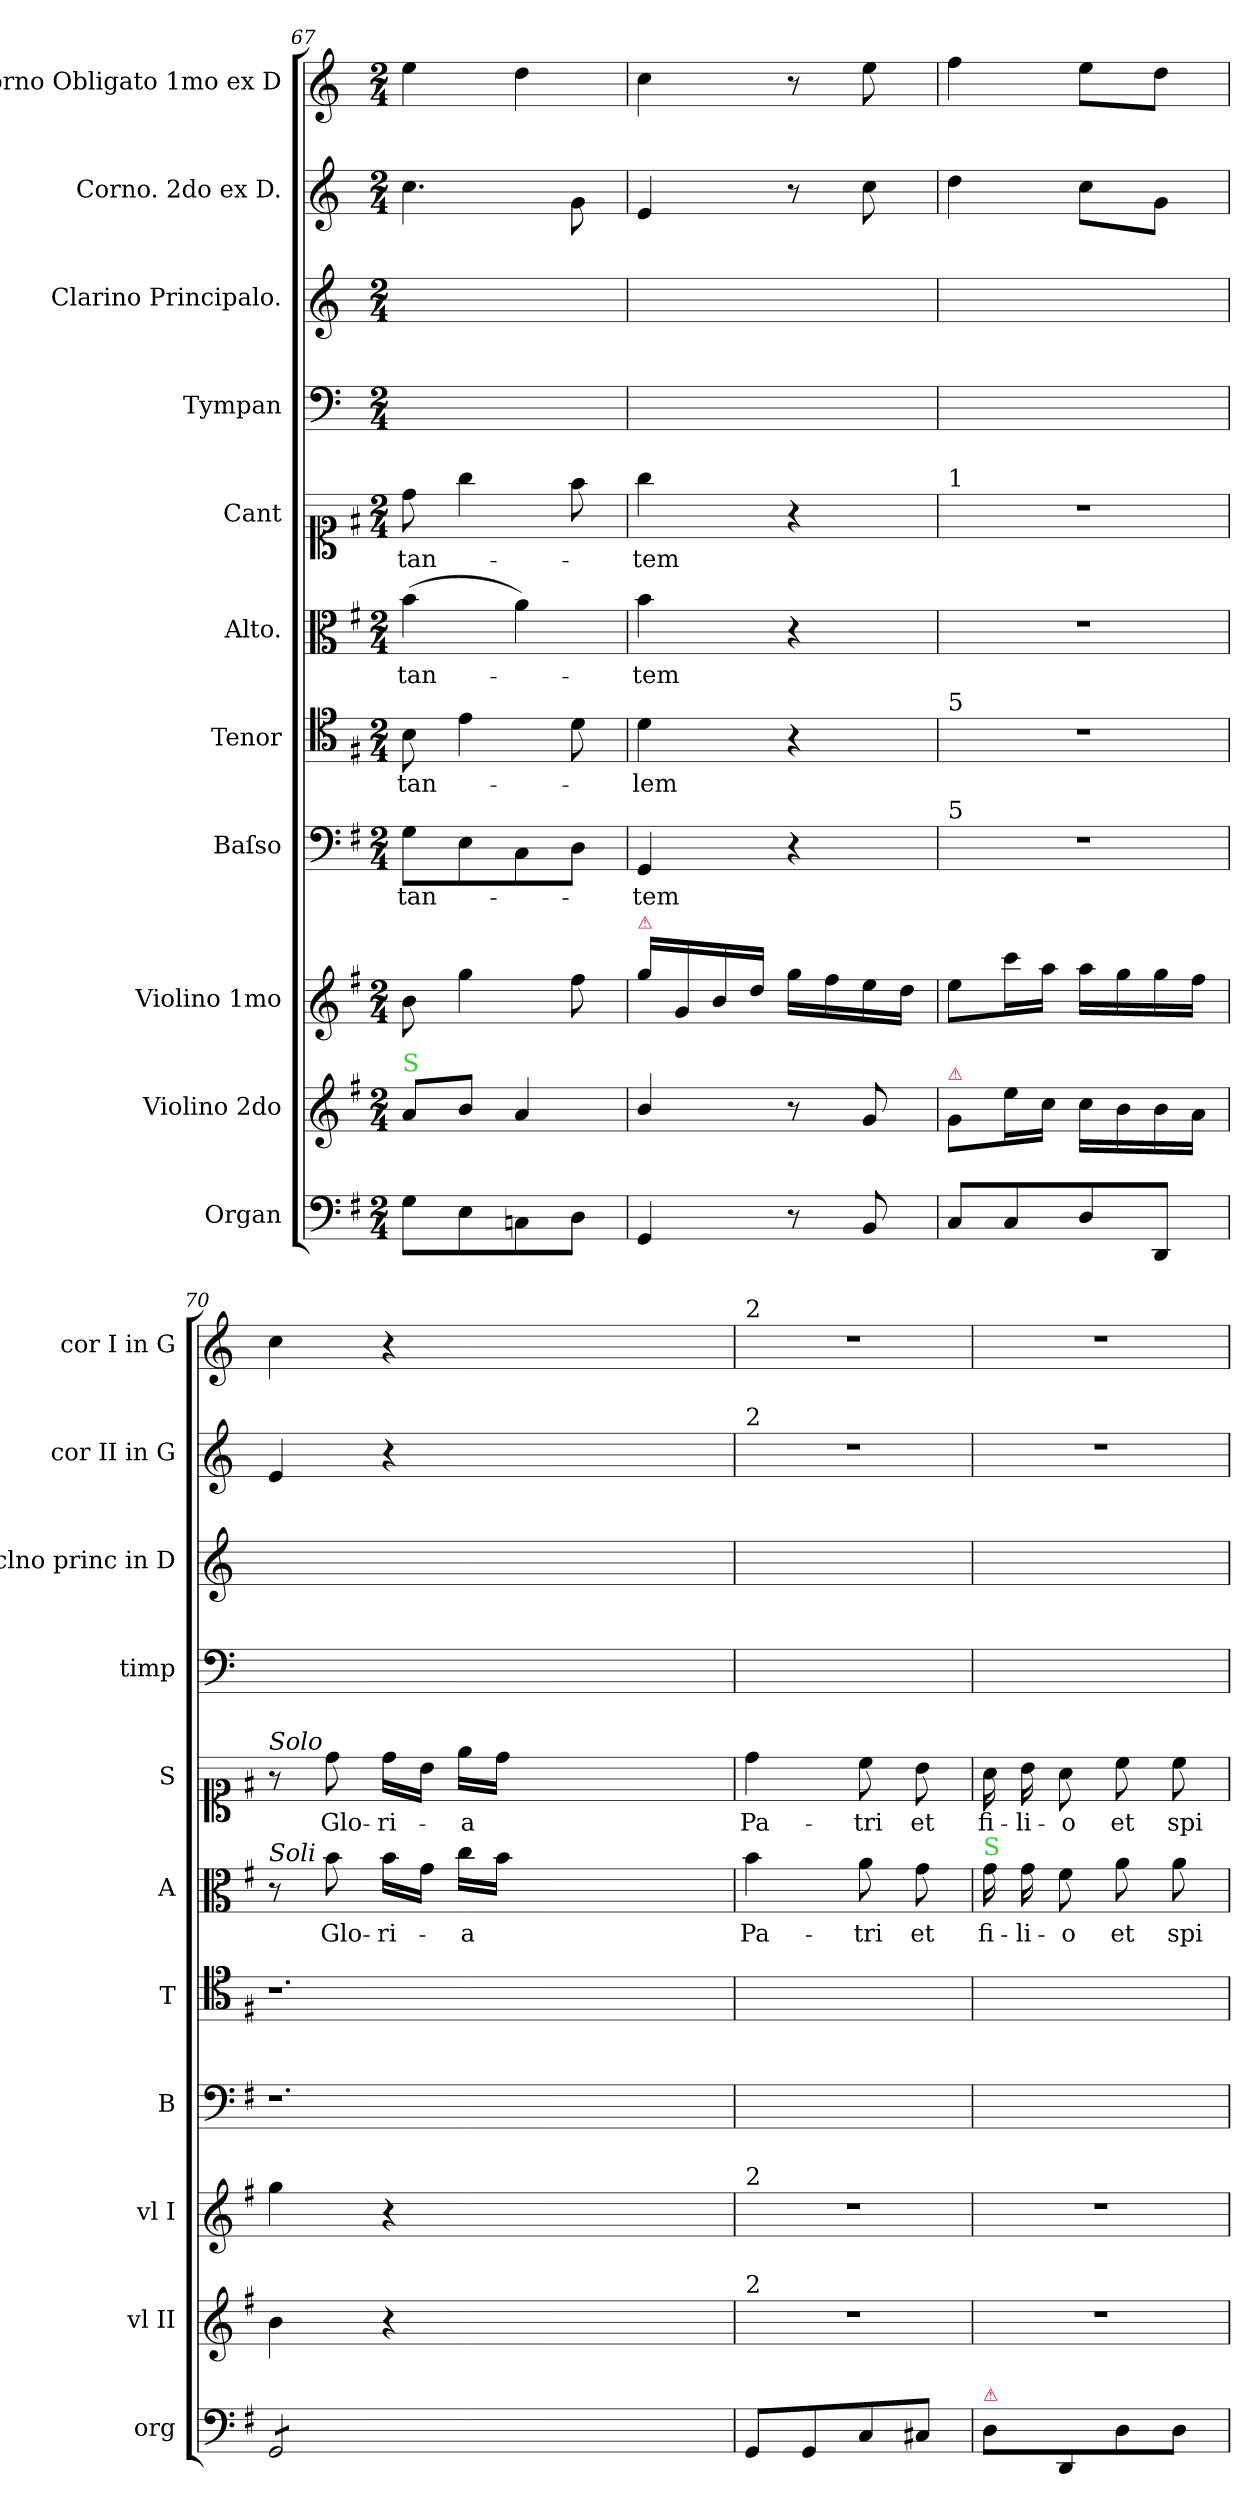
**kern	**kern	**kern	**kern	**text	**kern	**text	**kern	**text	**kern	**text	**kern	**kern	**kern	**kern
*part11	*part10	*part9	*part8	*part8	*part7	*part7	*part6	*part6	*part5	*part5	*part4	*part3	*part2	*part1
*staff11	*staff10	*staff9	*staff8	*staff8	*staff7	*staff7	*staff6	*staff6	*staff5	*staff5	*staff4	*staff3	*staff2	*staff1
*I"Organ	*I"Violino 2do	*I"Violino 1mo	*I"Baſso	*	*I"Tenor	*	*I"Alto.	*	*I"Cant	*	*I"Tympan	*I"Clarino Principalo.	*I"Corno. 2do ex D.	*I"Corno Obligato 1mo ex D
*I'org	*I'vl II	*I'vl I	*I'B	*	*I'T	*	*I'A	*	*I'S	*	*I'timp	*I'clno princ in D	*I'cor II in G	*I'cor I in G
*clefF4	*clefG2	*clefG2	*clefF4	*	*clefC4	*	*clefC3	*	*clefC1	*	*clefF4	*clefG2	*clefG2	*clefG2
*	*	*	*	*	*	*	*	*	*	*	*	*ITrd-1c-2	*ITrd3c5	*ITrd3c5
*k[f#]	*k[f#]	*k[f#]	*k[f#]	*	*k[f#]	*	*k[f#]	*	*k[f#]	*	*k[]	*k[f#c#]	*k[f#]	*k[f#]
*M2/4	*M2/4	*M2/4	*M2/4	*	*M2/4	*	*M2/4	*	*M2/4	*	*M2/4	*M2/4	*M2/4	*M2/4
=67	=67	=67	=67	=67	=67	=67	=67	=67	=67	=67	=67	=67	=67	=67
!	!LO:TX:a:color=limegreen:t=S	!	!	!	!	!	!	!	!	!	!	!	!	!
8G\L	8a/L	8b\	8G\L	-tan-	8B\	-tan-	(4b\	-tan-	8dd\	-tan-	2ryy	2ryy	4.g\	4b\
8E\	8b/J	4gg\	8E\	.	4e\	.	.	.	4gg\	.	.	.	.	.
8Cn\	4a/	.	8C\	.	.	.	4a\)	.	.	.	.	.	.	4a\
8D\J	.	8ff#\	8D\J	.	8d\	.	.	.	8ff#\	.	.	.	8d\	.
=68	=68	=68	=68	=68	=68	=68	=68	=68	=68	=68	=68	=68	=68	=68
!	!	!LO:TX:a:color=crimson:t=⚠	!	!	!	!	!	!	!	!	!	!	!	!
4GG/	4b/	16gg\LL	4GG/	-tem	4d\	-lem	4b\	-tem	4gg\	-tem	2ryy	2ryy	4B/	4g\
.	.	16g/	.	.	.	.	.	.	.	.	.	.	.	.
.	.	16b/	.	.	.	.	.	.	.	.	.	.	.	.
.	.	16dd/JJ	.	.	.	.	.	.	.	.	.	.	.	.
8r	8r	16gg\LL	4r	.	4r	.	4r	.	4r	.	.	.	8r	8r
.	.	16ff#\	.	.	.	.	.	.	.	.	.	.	.	.
8BB/	8g/	16ee\	.	.	.	.	.	.	.	.	.	.	8g\	8b\
.	.	16dd\JJ	.	.	.	.	.	.	.	.	.	.	.	.
=69	=69	=69	=69	=69	=69	=69	=69	=69	=69	=69	=69	=69	=69	=69
!	!	!	!	!	!	!	!	!	!LO:TX:a:t=1	!	!	!	!	!
!	!	!	!	!	!LO:TX:a:t=5	!	!	!	!	!	!	!	!	!
!	!	!	!LO:TX:a:t=5	!	!	!	!	!	!	!	!	!	!	!
!	!LO:TX:a:color=crimson:t=⚠	!	!	!	!	!	!	!	!	!	!	!	!	!
8C/L	8g/L	8ee\L	2r	.	2r	.	2r	.	2r	.	2ryy	2ryy	4a\	4cc\
8C/	16ee\L	16ccc\L	.	.	.	.	.	.	.	.	.	.	.	.
.	16cc\JJ	16aa\JJ	.	.	.	.	.	.	.	.	.	.	.	.
8D/	16cc\LL	16aa\LL	.	.	.	.	.	.	.	.	.	.	8g\L	8b\L
.	16b\	16gg\	.	.	.	.	.	.	.	.	.	.	.	.
8DD/J	16b\	16gg\	.	.	.	.	.	.	.	.	.	.	8d\J	8a\J
.	16a\JJ	16ff#\JJ	.	.	.	.	.	.	.	.	.	.	.	.
=70	=70	=70	=70	=70	=70	=70	=70	=70	=70	=70	=70	=70	=70	=70
!	!	!	!	!	!	!	!	!	!LO:TX:a:i:t=Solo	!	!	!	!	!
!	!	!	!	!	!	!	!LO:TX:a:i:t=Soli	!	!	!	!	!	!	!
*tremolo	*	*	*	*	*	*	*	*	*	*	*	*	*	*
8GG/L	4b\	4gg\	1.r	.	1.r	.	8r	.	8r	.	2ryy	2ryy	4B/	4g\
8GG/	.	.	.	.	.	.	8b\	Glo-	8dd\	Glo-	.	.	.	.
8GG/	4r	4r	.	.	.	.	16b\LL	-ri-	16dd\LL	-ri-	.	.	4r	4r
.	.	.	.	.	.	.	16g\JJ	.	16b\JJ	.	.	.	.	.
8GG/J	.	.	.	.	.	.	16cc\LL	-a	16ee\LL	-a	.	.	.	.
*Xtremolo	*	*	*	*	*	*	*	*	*	*	*	*	*	*
.	.	.	.	.	.	.	16b\JJ	.	16dd\JJ	.	.	.	.	.
1ryy	1ryy	1ryy	.	.	.	.	1ryy	.	1ryy	.	1ryy	1ryy	1ryy	1ryy
=71	=71	=71	=71	=71	=71	=71	=71	=71	=71	=71	=71	=71	=71	=71
!	!	!	!	!	!	!	!	!	!	!	!	!	!	!LO:TX:a:t=2
!	!	!	!	!	!	!	!	!	!	!	!	!	!LO:TX:a:t=2	!
!	!	!LO:TX:a:t=2	!	!	!	!	!	!	!	!	!	!	!	!
!	!LO:TX:a:t=2	!	!	!	!	!	!	!	!	!	!	!	!	!
8GG/L	2r	2r	2ryy	.	2ryy	.	4b\	Pa-	4dd\	Pa-	2ryy	2ryy	2r	2r
8GG/	.	.	.	.	.	.	.	.	.	.	.	.	.	.
8C/	.	.	.	.	.	.	8a\	-tri	8cc\	-tri	.	.	.	.
8C#X/J	.	.	.	.	.	.	8g\	et	8b\	et	.	.	.	.
=72	=72	=72	=72	=72	=72	=72	=72	=72	=72	=72	=72	=72	=72	=72
!	!	!	!	!	!	!	!LO:TX:a:color=limegreen:t=S	!	!	!	!	!	!	!
!LO:TX:a:color=crimson:t=⚠	!	!	!	!	!	!	!	!	!	!	!	!	!	!
8D\L	2r	2r	2ryy	.	2ryy	.	16g\	fi-	16a\	fi-	2ryy	2ryy	2r	2r
.	.	.	.	.	.	.	16g\	-li-	16b\	-li-	.	.	.	.
8DD/	.	.	.	.	.	.	8f#\	-o	8a\	-o	.	.	.	.
8D\	.	.	.	.	.	.	8a\	et	8cc\	et	.	.	.	.
8D\J	.	.	.	.	.	.	8a\	spi-	8cc\	spi-	.	.	.	.
=	=	=	=	=	=	=	=	=	=	=	=	=	=	=
*-	*-	*-	*-	*-	*-	*-	*-	*-	*-	*-	*-	*-	*-	*-
